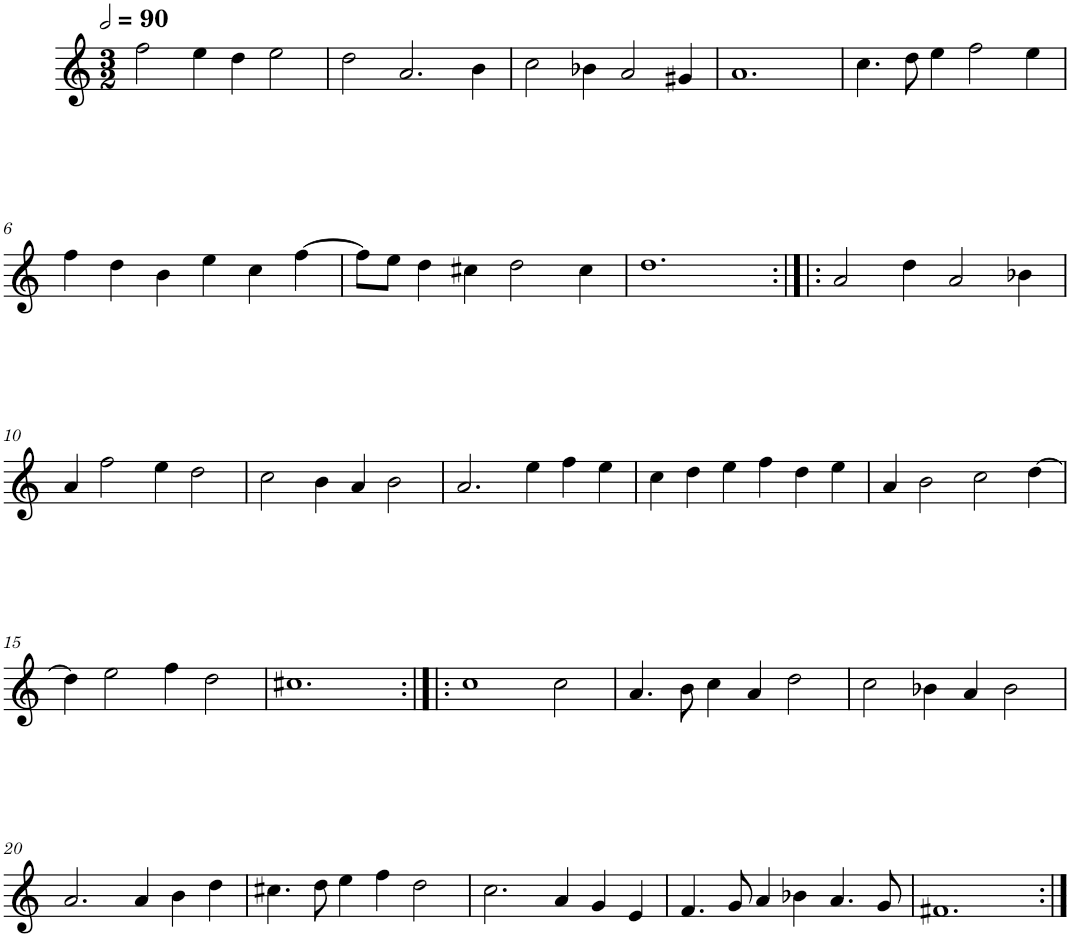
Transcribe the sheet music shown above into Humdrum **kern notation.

**kern
*part1
*staff1
*I"Cinq parties
*clefG2
*k[]
*M3/2
*MM180
=1
2ff\
4ee\
4dd\
2ee\
=2
2dd\
2.a/
4b\
=3
2cc\
4b-X\
2a/
4g#X/
=4
1.a
=5
4.cc\
8dd\
4ee\
2ff\
4ee\
!!LO:LB:g=z
=6
4ff\
4dd\
4b\
4ee\
4cc\
[4ff\
=7
8ff\L]
8ee\J
4dd\
4cc#X\
2dd\
4cc#\
=8
1.dd
=9:|!|:
2a/
4dd\
2a/
4b-X\
!!LO:LB:g=z
=10
4a/
2ff\
4ee\
2dd\
=11
2cc\
4b\
4a/
2b\
=12
2.a/
4ee\
4ff\
4ee\
=13
4cc\
4dd\
4ee\
4ff\
4dd\
4ee\
=14
4a/
2b\
2cc\
[4dd\
!!LO:LB:g=z
=15
4dd\]
2ee\
4ff\
2dd\
=16
1.cc#X
=17:|!|:
1cc
2cc\
=18
4.a/
8b\
4cc\
4a/
2dd\
=19
2cc\
4b-X\
4a/
2b-\
!!LO:LB:g=z
=20
2.a/
4a/
4b\
4dd\
=21
4.cc#X\
8dd\
4ee\
4ff\
2dd\
=22
2.cc\
4a/
4g/
4e/
=23
4.f/
8g/
4a/
4b-X\
4.a/
8g/
=24
1.f#X
=:|!
*-
